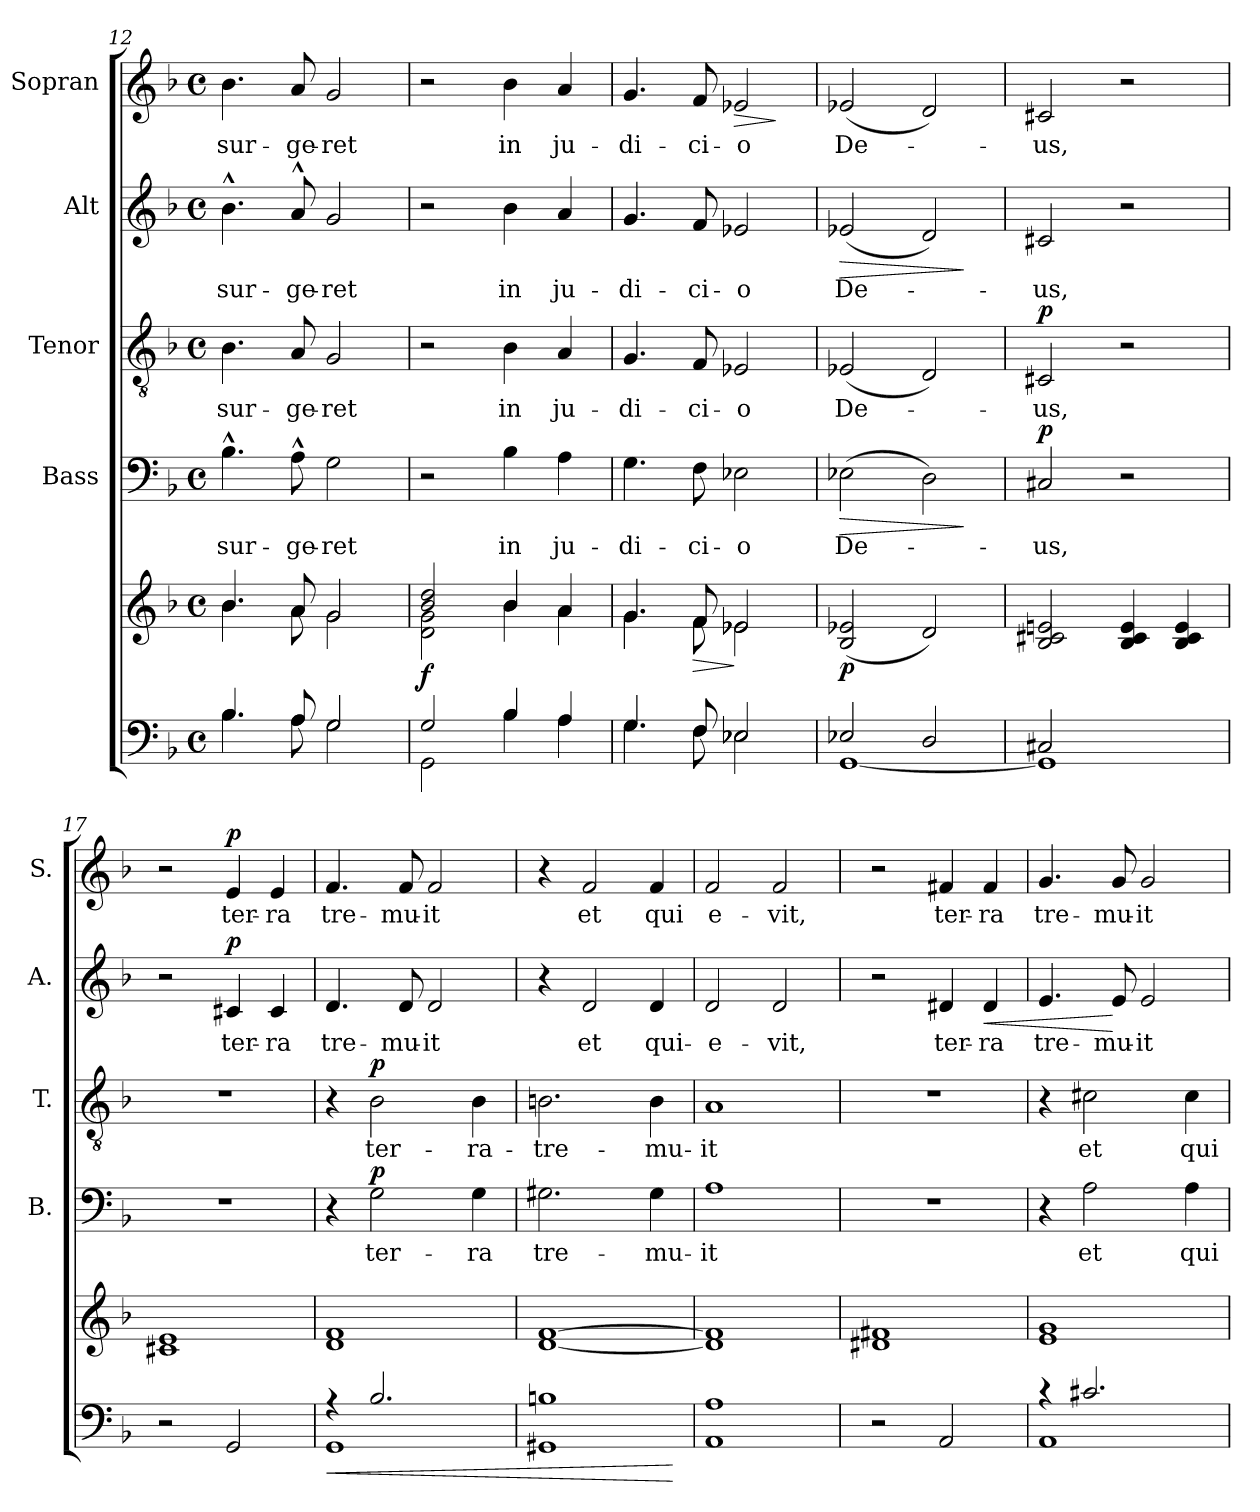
**kern	**kern	**dynam	**kern	**text	**dynam	**kern	**text	**dynam	**kern	**text	**dynam	**kern	**text	**dynam
*part5	*part5	*part5	*part4	*part4	*part4	*part3	*part3	*part3	*part2	*part2	*part2	*part1	*part1	*part1
*staff6	*staff5	*staff5/6	*staff4	*staff4	*staff4	*staff3	*staff3	*staff3	*staff2	*staff2	*staff2	*staff1	*staff1	*staff1
*	*	*	*I"Bass	*	*	*I"Tenor	*	*	*I"Alt	*	*	*I"Sopran	*	*
*	*	*	*I'B.	*	*	*I'T.	*	*	*I'A.	*	*	*I'S.	*	*
*clefF4	*clefG2	*	*clefF4	*	*	*clefGv2	*	*	*clefG2	*	*	*clefG2	*	*
*k[b-]	*k[b-]	*	*k[b-]	*	*	*k[b-]	*	*	*k[b-]	*	*	*k[b-]	*	*
*F:	*F:	*	*F:	*	*	*F:	*	*	*F:	*	*	*F:	*	*
*M4/4	*M4/4	*	*M4/4	*	*	*M4/4	*	*	*M4/4	*	*	*M4/4	*	*
*met(c)	*met(c)	*	*met(c)	*	*	*met(c)	*	*	*met(c)	*	*	*met(c)	*	*
=12	=12	=12	=12	=12	=12	=12	=12	=12	=12	=12	=12	=12	=12	=12
*^	*^	*	*	*	*	*	*	*	*	*	*	*	*	*
!	!	!	!	!	!	!LO:LY:b	!	!	!LO:LY:b	!	!	!LO:LY:b	!	!	!LO:LY:b	!
4.B-/	4.B-\	4.b-/	4.b-\	.	4.B-^^>\	-sur-	.	4.B-\	-sur-	.	4.b-^^>\	-sur-	.	4.b-\	-sur-	.
!	!	!	!	!	!	!LO:LY:b	!	!	!LO:LY:b	!	!	!LO:LY:b	!	!	!LO:LY:b	!
8A/	8A\	8a/	8a\	.	8A^^>\	-ge-	.	8A/	-ge-	.	8a^^>/	-ge-	.	8a/	-ge-	.
!	!	!	!	!	!	!LO:LY:b	!	!	!LO:LY:b	!	!	!LO:LY:b	!	!	!LO:LY:b	!
2G/	2G\	2g/	2g\	.	2G\	-ret	.	2G/	-ret	.	2g/	-ret	.	2g/	-ret	.
=13	=13	=13	=13	=13	=13	=13	=13	=13	=13	=13	=13	=13	=13	=13	=13	=13
!	!	!	!	!LO:DY:b	!	!	!	!	!	!	!	!	!	!	!	!
2G/	2GG\	2b-/ 2dd/	2d\ 2g\	f	2r	.	.	2r	.	.	2r	.	.	2r	.	.
!	!	!	!	!	!	!LO:LY:b	!	!	!LO:LY:b	!	!	!LO:LY:b	!	!	!LO:LY:b	!
4B-/	4B-\	4b-/	4b-\	.	4B-\	in	.	4B-\	in	.	4b-\	in	.	4b-\	in	.
!	!	!	!	!	!	!LO:LY:b	!	!	!LO:LY:b	!	!	!LO:LY:b	!	!	!LO:LY:b	!
4A/	4A\	4a/	4a\	.	4A\	ju-	.	4A/	ju-	.	4a/	ju-	.	4a/	ju-	.
=14	=14	=14	=14	=14	=14	=14	=14	=14	=14	=14	=14	=14	=14	=14	=14	=14
!	!	!	!	!	!	!LO:LY:b	!	!	!LO:LY:b	!	!	!LO:LY:b	!	!	!LO:LY:b	!
4.G/	4.G\	4.g/	4.g\	.	4.G\	-di-	.	4.G/	-di-	.	4.g/	-di-	.	4.g/	-di-	.
!	!	!	!	!LO:HP:b	!	!LO:LY:b	!	!	!LO:LY:b	!	!	!LO:LY:b	!	!	!LO:LY:b	!
8F/	8F\	8f/	8f\	>	8F\	-ci-	.	8F/	-ci-	.	8f/	-ci-	.	8f/	-ci-	.
!	!	!	!	!	!	!LO:LY:b	!	!	!LO:LY:b	!	!	!LO:LY:b	!	!	!LO:LY:b	!LO:HP:b
2E-X/	2E-\	2e-X/	2e-\	]	2E-X\	-o	.	2E-X/	-o	.	2e-X/	-o	.	2e-X/	-o	>
*v	*v	*	*	*	*	*	*	*	*	*	*	*	*	*	*	*
*	*v	*v	*	*	*	*	*	*	*	*	*	*	*	*	*
.	.	.	.	.	.	.	.	.	.	.	.	.	.	]
=15	=15	=15	=15	=15	=15	=15	=15	=15	=15	=15	=15	=15	=15	=15
*^	*	*	*	*	*	*	*	*	*	*	*	*	*	*
!	!	!	!LO:DY:b	!	!LO:LY:b	!LO:HP:b	!	!LO:LY:b	!	!	!LO:LY:b	!LO:HP:b	!	!LO:LY:b	!
2E-X/	[<1GG	(2B-/ 2e-X/	p	(>2E-X\	De-	>	(<2E-X/	De-	.	(<2e-X/	De-	>	(<2e-X/	De-	.
2D/	.	2d/)	.	2D\)	.	.	2D/)	.	.	2d/)	.	.	2d/)	.	.
*v	*v	*	*	*	*	*	*	*	*	*	*	*	*	*	*
.	.	.	.	.	]	.	.	.	.	.	]	.	.	.
=16	=16	=16	=16	=16	=16	=16	=16	=16	=16	=16	=16	=16	=16	=16
*^	*	*	*	*	*	*	*	*	*	*	*	*	*	*
!	!	!	!	!	!LO:LY:b	!LO:DY:a	!	!LO:LY:b	!LO:DY:a	!	!LO:LY:b	!	!	!LO:LY:b	!
2C#X/	1GG]	2B-/ 2c#X/ 2en/	.	2C#X/	-us,	p	2C#X/	-us,	p	2c#X/	-us,	.	2c#X/	-us,	.
2ryy	.	4B-/ 4c#/ 4e/	.	2r	.	.	2r	.	.	2r	.	.	2r	.	.
.	.	4B-/ 4c#/ 4e/	.	.	.	.	.	.	.	.	.	.	.	.	.
*v	*v	*	*	*	*	*	*	*	*	*	*	*	*	*	*
=17	=17	=17	=17	=17	=17	=17	=17	=17	=17	=17	=17	=17	=17	=17
2r	1c#X 1e	.	1r	.	.	1r	.	.	2r	.	.	2r	.	.
!	!	!	!	!	!	!	!	!	!	!LO:LY:b	!LO:DY:a	!	!LO:LY:b	!LO:DY:a
2GG/	.	.	.	.	.	.	.	.	4c#X/	ter-	p	4e/	ter-	p
!	!	!	!	!	!	!	!	!	!	!LO:LY:b	!	!	!LO:LY:b	!
.	.	.	.	.	.	.	.	.	4c#/	-ra	.	4e/	-ra	.
!!LO:PB:g=z
=18	=18	=18	=18	=18	=18	=18	=18	=18	=18	=18	=18	=18	=18	=18
!	!	!LO:HP:b=2	!	!	!	!	!	!	!	!LO:LY:b	!	!	!LO:LY:b	!
*^	*	*	*	*	*	*	*	*	*	*	*	*	*	*
4rA	1GG	1d 1f	<	4r	.	.	4r	.	.	4.d/	tre-	.	4.f/	tre-	.
!	!	!	!	!	!LO:LY:b	!LO:DY:a	!	!LO:LY:b	!LO:DY:a	!	!	!	!	!	!
2.B-/	.	.	.	2G\	ter-	p	2B-\	ter-	p	.	.	.	.	.	.
!	!	!	!	!	!	!	!	!	!	!	!LO:LY:b	!	!	!LO:LY:b	!
.	.	.	.	.	.	.	.	.	.	8d/	-mu-	.	8f/	-mu-	.
!	!	!	!	!	!	!	!	!	!	!	!LO:LY:b	!	!	!LO:LY:b	!
.	.	.	.	.	.	.	.	.	.	2d/	-it	.	2f/	-it	.
!	!	!	!	!	!LO:LY:b	!	!	!LO:LY:b	!	!	!	!	!	!	!
.	.	.	.	4G\	-ra	.	4B-\	-ra-	.	.	.	.	.	.	.
=19	=19	=19	=19	=19	=19	=19	=19	=19	=19	=19	=19	=19	=19	=19	=19
!	!	!	!	!	!LO:LY:b	!	!	!LO:LY:b	!	!	!	!	!	!	!
1Bn	1GG#X	[1d [1f	.	2.G#X\	tre-	.	2.Bn\	-tre-	.	4r	.	.	4r	.	.
!	!	!	!	!	!	!	!	!	!	!	!LO:LY:b	!	!	!LO:LY:b	!
.	.	.	.	.	.	.	.	.	.	2d/	et	.	2f/	et	.
!	!	!	!	!	!LO:LY:b	!	!	!LO:LY:b	!	!	!LO:LY:b	!	!	!LO:LY:b	!
.	.	.	.	4G#\	-mu-	.	4B\	-mu-	.	4d/	qui-	.	4f/	qui	.
*v	*v	*	*	*	*	*	*	*	*	*	*	*	*	*	*
.	.	[	.	.	.	.	.	.	.	.	.	.	.	.
=20	=20	=20	=20	=20	=20	=20	=20	=20	=20	=20	=20	=20	=20	=20
*^	*	*	*	*	*	*	*	*	*	*	*	*	*	*
!	!	!	!	!	!LO:LY:b	!	!	!LO:LY:b	!	!	!LO:LY:b	!	!	!LO:LY:b	!
1A	1AA	1d] 1f]	.	1A	-it	.	1A	-it	.	2d/	-e-	.	2f/	e-	.
!	!	!	!	!	!	!	!	!	!	!	!LO:LY:b	!	!	!LO:LY:b	!
.	.	.	.	.	.	.	.	.	.	2d/	-vit,	.	2f/	-vit,	.
*v	*v	*	*	*	*	*	*	*	*	*	*	*	*	*	*
=21	=21	=21	=21	=21	=21	=21	=21	=21	=21	=21	=21	=21	=21	=21
2r	1d#X 1f#X	.	1r	.	.	1r	.	.	2r	.	.	2r	.	.
!	!	!	!	!	!	!	!	!	!	!LO:LY:b	!	!	!LO:LY:b	!
2AA/	.	.	.	.	.	.	.	.	4d#X/	ter-	.	4f#X/	ter-	.
!	!	!	!	!	!	!	!	!	!	!LO:LY:b	!LO:HP:b	!	!LO:LY:b	!
.	.	.	.	.	.	.	.	.	4d#/	-ra	<	4f#/	-ra	.
=22	=22	=22	=22	=22	=22	=22	=22	=22	=22	=22	=22	=22	=22	=22
*^	*	*	*	*	*	*	*	*	*	*	*	*	*	*
!	!	!	!	!	!	!	!	!	!	!	!LO:LY:b	!	!	!LO:LY:b	!
4rc	1AA	1e 1g	.	4r	.	.	4r	.	.	4.e/	tre-	.	4.g/	tre-	.
!	!	!	!	!	!LO:LY:b	!	!	!LO:LY:b	!	!	!	!	!	!	!
2.c#X/	.	.	.	2A\	et	.	2c#X\	et	.	.	.	.	.	.	.
!	!	!	!	!	!	!	!	!	!	!	!LO:LY:b	!	!	!LO:LY:b	!
.	.	.	.	.	.	.	.	.	.	8e/	-mu-	[	8g/	-mu-	.
!	!	!	!	!	!	!	!	!	!	!	!LO:LY:b	!	!	!LO:LY:b	!
.	.	.	.	.	.	.	.	.	.	2e/	-it	.	2g/	-it	.
!	!	!	!	!	!LO:LY:b	!	!	!LO:LY:b	!	!	!	!	!	!	!
.	.	.	.	4A\	qui-	.	4c#\	qui-	.	.	.	.	.	.	.
*v	*v	*	*	*	*	*	*	*	*	*	*	*	*	*	*
=	=	=	=	=	=	=	=	=	=	=	=	=	=	=
*-	*-	*-	*-	*-	*-	*-	*-	*-	*-	*-	*-	*-	*-	*-
